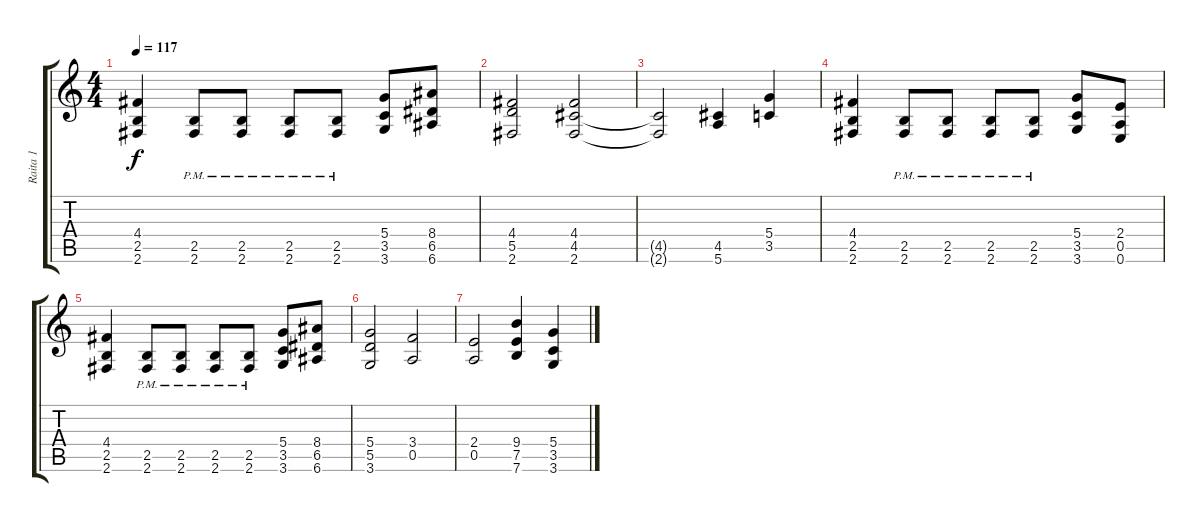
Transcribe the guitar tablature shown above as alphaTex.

\track ("Raita 1" "Raita 1") {instrument distortionguitar}
\staff {score tabs}
\tuning (E4 B3 G3 D3 A2 E2) {hide}
\ts (4 4)
\tempo 117
\clef g2
\ks c
(4.4 2.5 2.6).4{dy f} (2.5{pm} 2.6{pm}).8 (2.5{pm} 2.6{pm}).8 (2.5{pm} 2.6{pm}).8 (2.5{pm} 2.6{pm}).8 (5.4 3.5 3.6).8 (8.4 6.5 6.6).8 |
(4.4 5.5 2.6).2 (4.4 4.5 2.6).2 |
(4.5{t} 2.6{t}).2 (4.5 5.6).4 (5.4 3.5).4 |
(4.4 2.5 2.6).4 (2.5{pm} 2.6{pm}).8 (2.5{pm} 2.6{pm}).8 (2.5{pm} 2.6{pm}).8 (2.5{pm} 2.6{pm}).8 (5.4 3.5 3.6).8 (2.4 0.5 0.6).8 |
(4.4 2.5 2.6).4 (2.5{pm} 2.6{pm}).8 (2.5{pm} 2.6{pm}).8 (2.5{pm} 2.6{pm}).8 (2.5{pm} 2.6{pm}).8 (5.4 3.5 3.6).8 (8.4 6.5 6.6).8 |
(5.4 5.5 3.6).2 (3.4 0.5).2 |
(2.4 0.5).2 (9.4 7.5 7.6).4 (5.4 3.5 3.6).4
